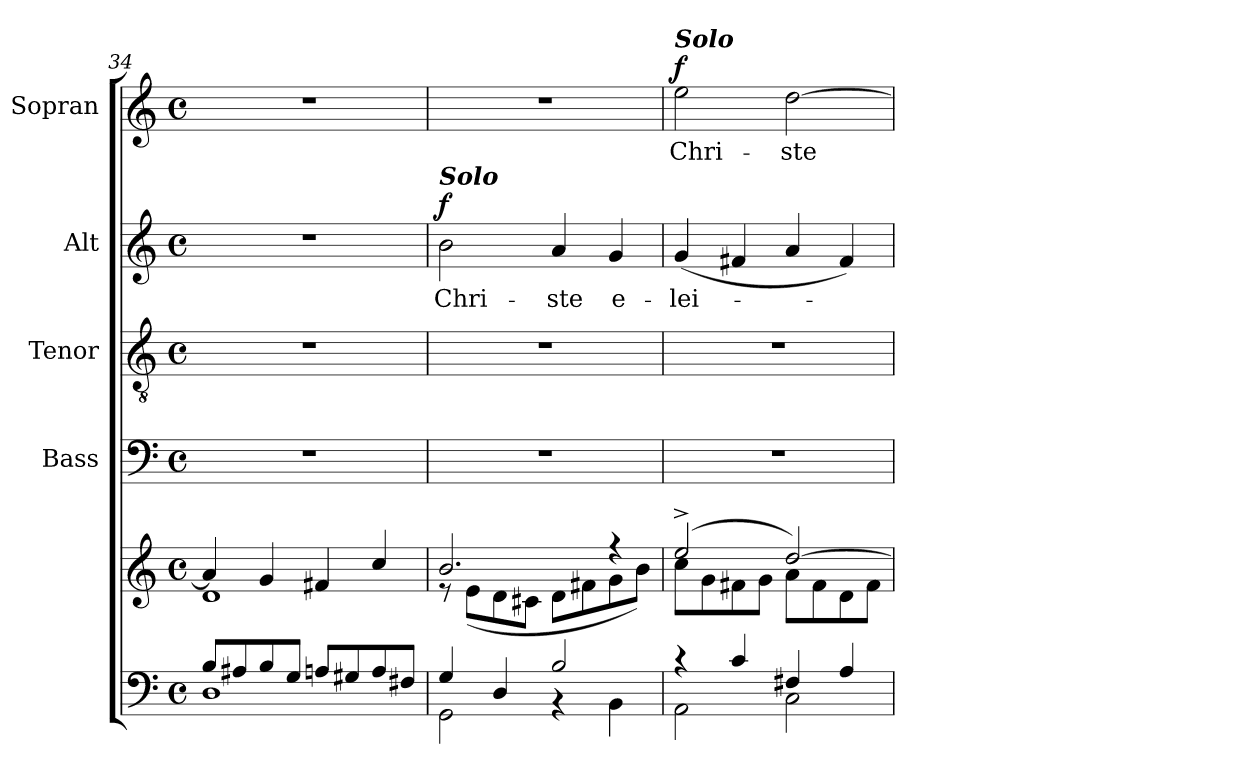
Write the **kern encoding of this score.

**kern	**kern	**kern	**kern	**kern	**text	**dynam	**kern	**text	**dynam
*part5	*part5	*part4	*part3	*part2	*part2	*part2	*part1	*part1	*part1
*staff6	*staff5	*staff4	*staff3	*staff2	*staff2	*staff2	*staff1	*staff1	*staff1
*	*	*I"Bass	*I"Tenor	*I"Alt	*	*	*I"Sopran	*	*
*	*	*I'B.	*I'T.	*I'A.	*	*	*I'S.	*	*
*clefF4	*clefG2	*clefF4	*clefGv2	*clefG2	*	*	*clefG2	*	*
*k[]	*k[]	*k[]	*k[]	*k[]	*	*	*k[]	*	*
*C:	*C:	*C:	*C:	*C:	*	*	*C:	*	*
*M4/4	*M4/4	*M4/4	*M4/4	*M4/4	*	*	*M4/4	*	*
*met(c)	*met(c)	*met(c)	*met(c)	*met(c)	*	*	*met(c)	*	*
=34	=34	=34	=34	=34	=34	=34	=34	=34	=34
*^	*^	*	*	*	*	*	*	*	*
8B/L	1D	4a/]	1d	1r	1r	1r	.	.	1r	.	.
8A#X/	.	.	.	.	.	.	.	.	.	.	.
8B/	.	4g/	.	.	.	.	.	.	.	.	.
8G/J	.	.	.	.	.	.	.	.	.	.	.
8An/L	.	4f#X/	.	.	.	.	.	.	.	.	.
8G#X/	.	.	.	.	.	.	.	.	.	.	.
8A/	.	4cc/	.	.	.	.	.	.	.	.	.
8F#X/J	.	.	.	.	.	.	.	.	.	.	.
=35	=35	=35	=35	=35	=35	=35	=35	=35	=35	=35	=35
!	!	!	!	!	!	!LO:TX:a:Bi:t=Solo	!	!	!	!	!
!	!	!	!	!	!	!	!LO:LY:b	!LO:DY:a	!	!	!
4G/	2GG\	2.b/	8re	1r	1r	2b\	Chri-	f	1r	.	.
.	.	.	(<8e\L	.	.	.	.	.	.	.	.
4D/	.	.	8d\	.	.	.	.	.	.	.	.
.	.	.	8c#X\J	.	.	.	.	.	.	.	.
!	!	!	!	!	!	!	!LO:LY:b	!	!	!	!
2B/	4rAA	.	8d\L	.	.	4a/	-ste	.	.	.	.
.	.	.	8f#X\	.	.	.	.	.	.	.	.
!	!	!	!	!	!	!	!LO:LY:b	!	!	!	!
.	4BB\	4ree	8g\	.	.	4g/	e-	.	.	.	.
.	.	.	8b\J)	.	.	.	.	.	.	.	.
=36	=36	=36	=36	=36	=36	=36	=36	=36	=36	=36	=36
!	!	!	!	!	!	!	!	!	!LO:TX:a:Bi:t=Solo	!	!
!	!	!	!	!	!	!	!LO:LY:b	!	!	!LO:LY:b	!LO:DY:a
4rc	2AA\	(2ee^>/	8cc\L	1r	1r	(<4g/	-lei-	.	2ee\	Chri-	f
.	.	.	8g\	.	.	.	.	.	.	.	.
4c/	.	.	8f#X\	.	.	4f#X/	.	.	.	.	.
.	.	.	8g\J	.	.	.	.	.	.	.	.
!	!	!	!	!	!	!	!	!	!	!LO:LY:b	!
4F#X/	2C\	[>2dd/)	8a\L	.	.	4a/	.	.	[2dd\	-ste	.
.	.	.	8f#\	.	.	.	.	.	.	.	.
4A/	.	.	8d\	.	.	4f#/)	.	.	.	.	.
.	.	.	8f#\J	.	.	.	.	.	.	.	.
*v	*v	*	*	*	*	*	*	*	*	*	*
*	*v	*v	*	*	*	*	*	*	*	*
=	=	=	=	=	=	=	=	=	=
*-	*-	*-	*-	*-	*-	*-	*-	*-	*-
